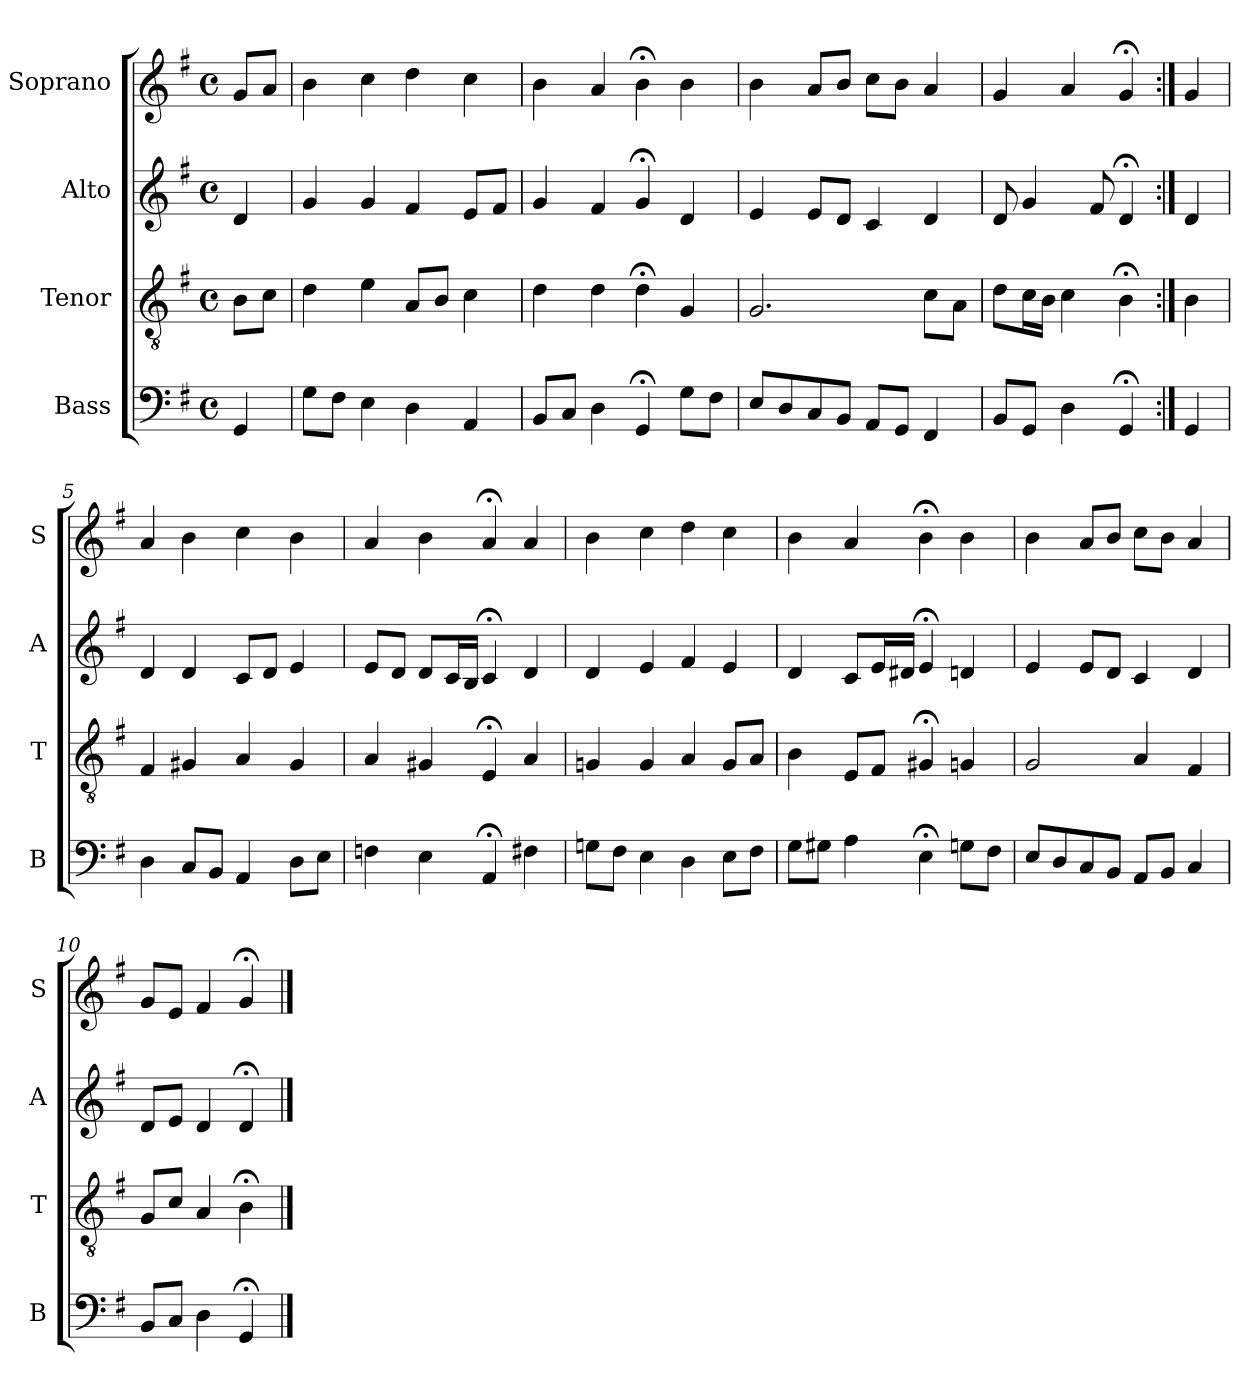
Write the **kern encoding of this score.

**kern	**kern	**kern	**kern
*part4	*part3	*part2	*part1
*staff4	*staff3	*staff2	*staff1
*I"Bass	*I"Tenor	*I"Alto	*I"Soprano
*I'B	*I'T	*I'A	*I'S
*clefF4	*clefGv2	*clefG2	*clefG2
*k[f#]	*k[f#]	*k[f#]	*k[f#]
*G:	*G:	*G:	*G:
*M4/4	*M4/4	*M4/4	*M4/4
*met(c)	*met(c)	*met(c)	*met(c)
*MM100	*MM100	*MM100	*MM100
=	=	=	=
4GG	8BL	4d	8gL
.	8cJ	.	8aJ
=1	=1	=1	=1
8GL	4d	4g	4b
8F#J	.	.	.
4E	4e	4g	4cc
4D	8AL	4f#	4dd
.	8BJ	.	.
4AA	4c	8eL	4cc
.	.	8f#J	.
=2	=2	=2	=2
8BBL	4d	4g	4b
8CJ	.	.	.
4D	4d	4f#	4a
4GG;<	4d;<	4g;<	4b;<
8GL	4G	4d	4b
8F#J	.	.	.
=3	=3	=3	=3
8EL	2.G	4e	4b
8D	.	.	.
8C	.	8eL	8aL
8BBJ	.	8dJ	8bJ
8AAL	.	4c	8ccL
8GGJ	.	.	8bJ
4FF#	8cL	4d	4a
.	8AJ	.	.
=4	=4	=4	=4
8BBL	8dL	8d	4g
8GGJ	16cL	4g	.
.	16BJJ	.	.
4D	4c	.	4a
.	.	8f#	.
4GG;<	4B;<	4d;<	4g;<
=:|!	=:|!	=:|!	=:|!
4GG	4B	4d	4g
=5	=5	=5	=5
4D	4F#	4d	4a
8CL	4G#X	4d	4b
8BBJ	.	.	.
4AA	4A	8cL	4cc
.	.	8dJ	.
8DL	4G#	4e	4b
8EJ	.	.	.
=6	=6	=6	=6
4Fn	4A	8eL	4a
.	.	8dJ	.
4Ei	4G#Xi	8diL	4bi
.	.	16cL	.
.	.	16BJJ	.
4AA;<	4E;<	4c;<	4a;<
4F#X	4A	4d	4a
=7	=7	=7	=7
8GnL	4Gn	4d	4b
8F#J	.	.	.
4E	4G	4e	4cc
4D	4A	4f#	4dd
8EL	8GL	4e	4cc
8F#J	8AJ	.	.
=8	=8	=8	=8
8GL	4B	4d	4b
8G#XJ	.	.	.
4A	8EL	8cL	4a
.	8F#J	16eL	.
.	.	16d#XJJ	.
4E;<	4G#X;<	4e;<	4b;<
8GnL	4Gn	4dn	4b
8F#J	.	.	.
=9	=9	=9	=9
8EL	2G	4e	4b
8D	.	.	.
8C	.	8eL	8aL
8BBJ	.	8dJ	8bJ
8AAL	4A	4c	8ccL
8BBJ	.	.	8bJ
4C	4F#	4d	4a
=10	=10	=10	=10
8BBL	8GL	8dL	8gL
8CJ	8cJ	8eJ	8eJ
4D	4A	4d	4f#
4GG;<	4B;<	4d;<	4g;<
==	==	==	==
*-	*-	*-	*-
